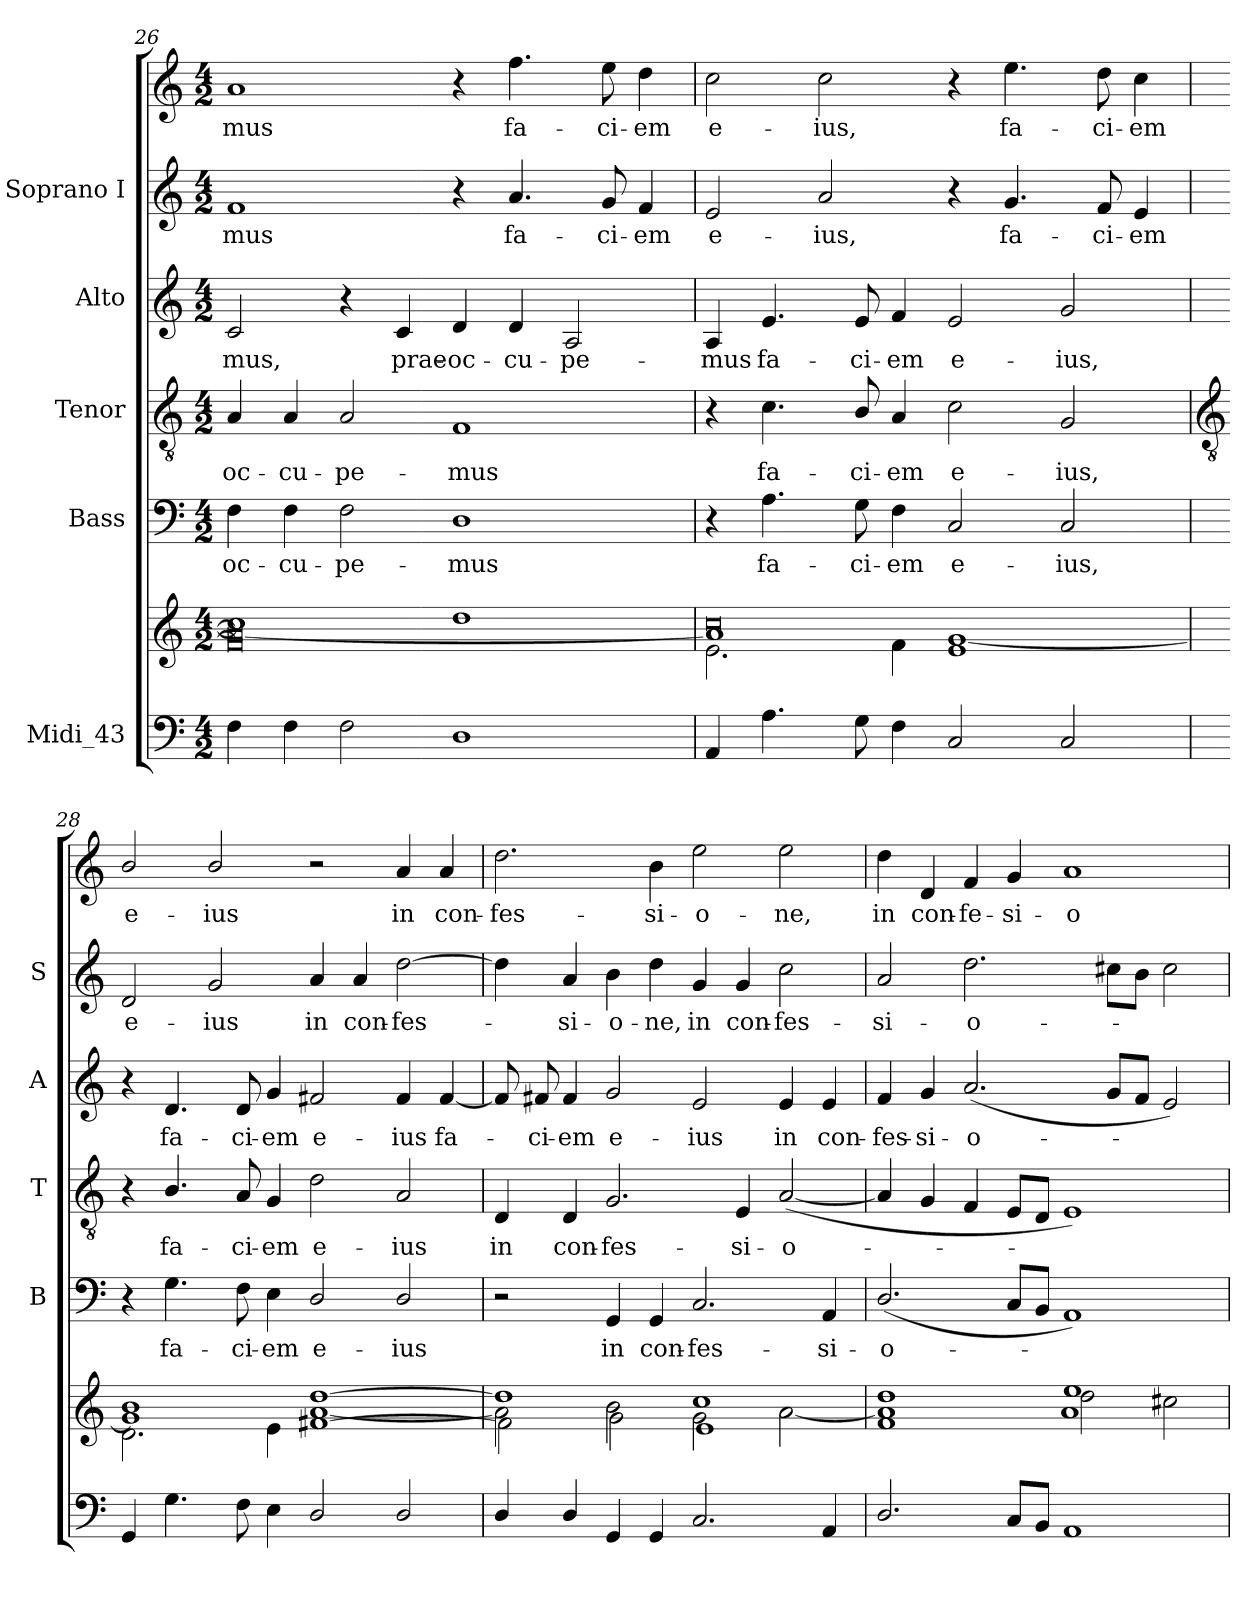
**kern	**kern	**kern	**text	**kern	**text	**kern	**text	**kern	**text	**kern	**text
*part5	*part5	*part4	*part4	*part3	*part3	*part2	*part2	*part1	*part1	*part1	*part1
*staff7	*staff6	*staff5	*staff5	*staff4	*staff4	*staff3	*staff3	*staff2	*staff2	*staff1	*staff1
*I"Midi_43	*	*I"Bass	*	*I"Tenor	*	*I"Alto	*	*I"Soprano I	*	*	*
*	*	*I'B	*	*I'T	*	*I'A	*	*I'S	*	*	*
*clefF4	*clefG2	*clefF4	*	*clefGv2	*	*clefG2	*	*clefG2	*	*clefG2	*
*k[]	*k[]	*k[]	*	*k[]	*	*k[]	*	*k[]	*	*k[]	*
*C:	*C:	*C:	*	*C:	*	*C:	*	*C:	*	*C:	*
*M4/2	*M4/2	*M4/2	*	*M4/2	*	*M4/2	*	*M4/2	*	*M4/2	*
=26	=26	=26	=26	=26	=26	=26	=26	=26	=26	=26	=26
*	*^	*	*	*	*	*	*	*	*	*	*
*	*	*^	*	*	*	*	*	*	*	*	*	*
!	!	!	!	!	!LO:LY:b	!	!LO:LY:b	!	!LO:LY:b	!	!LO:LY:b	!	!LO:LY:b
4F	1cc/]	0a\_	0f\]	4F	-oc-	4A	-oc-	2c	-mus,	1f	mus	1a	-mus
!	!	!	!	!	!LO:LY:b	!	!LO:LY:b	!	!	!	!	!	!
4F	.	.	.	4F	-cu-	4A	-cu-	.	.	.	.	.	.
!	!	!	!	!	!LO:LY:b	!	!LO:LY:b	!	!	!	!	!	!
2F	.	.	.	2F	-pe-	2A	-pe-	4r	.	.	.	.	.
!	!	!	!	!	!	!	!	!	!LO:LY:b	!	!	!	!
.	.	.	.	.	.	.	.	4c	prae-	.	.	.	.
!	!	!	!	!	!LO:LY:b	!	!LO:LY:b	!	!LO:LY:b	!	!	!	!
1D	1dd/	.	.	1D	-mus	1F	-mus	4d	-oc-	4r	.	4r	.
!	!	!	!	!	!	!	!	!	!LO:LY:b	!	!LO:LY:b	!	!LO:LY:b
.	.	.	.	.	.	.	.	4d	-cu-	4.a	fa-	4.ff	fa-
!	!	!	!	!	!	!	!	!	!LO:LY:b	!	!	!	!
.	.	.	.	.	.	.	.	2A	-pe-	.	.	.	.
!	!	!	!	!	!	!	!	!	!	!	!LO:LY:b	!	!LO:LY:b
.	.	.	.	.	.	.	.	.	.	8g	-ci-	8ee	-ci-
!	!	!	!	!	!	!	!	!	!	!	!LO:LY:b	!	!LO:LY:b
.	.	.	.	.	.	.	.	.	.	4f	-em	4dd	-em
=27	=27	=27	=27	=27	=27	=27	=27	=27	=27	=27	=27	=27	=27
!	!	!	!	!	!	!	!	!	!LO:LY:b	!	!LO:LY:b	!	!LO:LY:b
4AA	0cc/	1a\]	2.e\	4r	.	4r	.	4A	-mus	2e	e-	2cc	e-
!	!	!	!	!	!LO:LY:b	!	!LO:LY:b	!	!LO:LY:b	!	!	!	!
4.A	.	.	.	4.A	fa-	4.c	fa-	4.e	fa-	.	.	.	.
!	!	!	!	!	!	!	!	!	!	!	!LO:LY:b	!	!LO:LY:b
.	.	.	.	.	.	.	.	.	.	2a	-ius,	2cc	-ius,
!	!	!	!	!	!LO:LY:b	!	!LO:LY:b	!	!LO:LY:b	!	!	!	!
8G	.	.	.	8G	-ci-	8B/	-ci-	8e	-ci-	.	.	.	.
!	!	!	!	!	!LO:LY:b	!	!LO:LY:b	!	!LO:LY:b	!	!	!	!
4F	.	.	4f\	4F	-em	4A	-em	4f	-em	.	.	.	.
!	!	!	!	!	!LO:LY:b	!	!LO:LY:b	!	!LO:LY:b	!	!	!	!
2C	.	[1g\	1e\	2C	e-	2c	e-	2e	e-	4r	.	4r	.
!	!	!	!	!	!	!	!	!	!	!	!LO:LY:b	!	!LO:LY:b
.	.	.	.	.	.	.	.	.	.	4.g	fa-	4.ee	fa-
!	!	!	!	!	!LO:LY:b	!	!LO:LY:b	!	!LO:LY:b	!	!	!	!
2C	.	.	.	2C	-ius,	2G	-ius,	2g	-ius,	.	.	.	.
!	!	!	!	!	!	!	!	!	!	!	!LO:LY:b	!	!LO:LY:b
.	.	.	.	.	.	.	.	.	.	8f	-ci-	8dd	-ci-
!	!	!	!	!	!	!	!	!	!	!	!LO:LY:b	!	!LO:LY:b
.	.	.	.	.	.	.	.	.	.	4e	-em	4cc	-em
!!LO:LB:g=z
=28	=28	=28	=28	=28	=28	=28	=28	=28	=28	=28	=28	=28	=28
*	*	*	*	*	*	*clefGv2	*	*	*	*	*	*	*
!	!	!	!	!	!	!	!	!	!	!	!LO:LY:b	!	!LO:LY:b
4GG	1b/	1g\]	2.d\	4r	.	4r	.	4r	.	2d	-e-	2b/	e-
!	!	!	!	!	!LO:LY:b	!	!LO:LY:b	!	!LO:LY:b	!	!	!	!
4.G	.	.	.	4.G	fa-	4.B/	fa-	4.d	fa-	.	.	.	.
!	!	!	!	!	!	!	!	!	!	!	!LO:LY:b	!	!LO:LY:b
.	.	.	.	.	.	.	.	.	.	2g	-ius	2b/	-ius
!	!	!	!	!	!LO:LY:b	!	!LO:LY:b	!	!LO:LY:b	!	!	!	!
8F	.	.	.	8F	-ci-	8A	-ci-	8d	-ci-	.	.	.	.
!	!	!	!	!	!LO:LY:b	!	!LO:LY:b	!	!LO:LY:b	!	!	!	!
4E	.	.	4e\	4E	-em	4G	-em	4g	-em	.	.	.	.
!	!	!	!	!	!LO:LY:b	!	!LO:LY:b	!	!LO:LY:b	!	!LO:LY:b	!	!
2D/	[1dd/	[1a\	[1f#X\	2D/	e-	2d	e-	2f#X	e-	4a	in	2r	.
!	!	!	!	!	!	!	!	!	!	!	!LO:LY:b	!	!
.	.	.	.	.	.	.	.	.	.	4a	con-	.	.
!	!	!	!	!	!LO:LY:b	!	!LO:LY:b	!	!LO:LY:b	!	!LO:LY:b	!	!LO:LY:b
2D/	.	.	.	2D/	-ius	2A	-ius	4f#	-ius	[2dd	-fes-	4a	in
!	!	!	!	!	!	!	!	!	!LO:LY:b	!	!	!	!LO:LY:b
.	.	.	.	.	.	.	.	[4f#	fa-	.	.	4a	con-
=29	=29	=29	=29	=29	=29	=29	=29	=29	=29	=29	=29	=29	=29
!	!	!	!	!	!	!	!LO:LY:b	!	!	!	!	!	!LO:LY:b
4D/	1dd/]	2a\]	2f#\]	2r	.	4D	in	8f#]	.	4dd]	.	2.dd	fes-
!	!	!	!	!	!	!	!	!	!LO:LY:b	!	!	!	!
.	.	.	.	.	.	.	.	8f#	ci-	.	.	.	.
!	!	!	!	!	!	!	!LO:LY:b	!	!LO:LY:b	!	!LO:LY:b	!	!
4D/	.	.	.	.	.	4D	con-	4f#	-em	4a	si-	.	.
!	!	!	!	!	!LO:LY:b	!	!LO:LY:b	!	!LO:LY:b	!	!LO:LY:b	!	!
4GG	.	2b\	2g\	4GG	in	2.G	-fes-	2g	e-	4b	-o-	.	.
!	!	!	!	!	!LO:LY:b	!	!	!	!	!	!LO:LY:b	!	!LO:LY:b
4GG	.	.	.	4GG	con-	.	.	.	.	4dd	-ne,	4b	-si-
!	!	!	!	!	!LO:LY:b	!	!	!	!LO:LY:b	!	!LO:LY:b	!	!LO:LY:b
2.C	1cc/	2g\	1e\	2.C	-fes-	.	.	2e	-ius	4g	in	2ee	-o-
!	!	!	!	!	!	!	!LO:LY:b	!	!	!	!LO:LY:b	!	!
.	.	.	.	.	.	4E	-si-	.	.	4g	con-	.	.
!	!	!	!	!	!	!	!LO:LY:b	!	!LO:LY:b	!	!LO:LY:b	!	!LO:LY:b
.	.	[2a\	.	.	.	(<[2A	-o-	4e	in	2cc	-fes-	2ee	-ne,
!	!	!	!	!	!LO:LY:b	!	!	!	!LO:LY:b	!	!	!	!
4AA	.	.	.	4AA	-si-	.	.	4e	con-	.	.	.	.
=30	=30	=30	=30	=30	=30	=30	=30	=30	=30	=30	=30	=30	=30
!	!	!	!	!	!LO:LY:b	!	!	!	!LO:LY:b	!	!LO:LY:b	!	!LO:LY:b
2.D/	1dd/	1a\]	1f\	(<2.D/	-o-	4A]	.	4f	-fes-	2a	-si-	4dd	-in
!	!	!	!	!	!	!	!	!	!LO:LY:b	!	!	!	!LO:LY:b
.	.	.	.	.	.	4G	.	4g	-si-	.	.	4d	con-
!	!	!	!	!	!	!	!	!	!LO:LY:b	!	!LO:LY:b	!	!LO:LY:b
.	.	.	.	.	.	4F	.	(<2.a	-o-	2.dd	-o-	4f	-fe-
!	!	!	!	!	!	!	!	!	!	!	!	!	!LO:LY:b
8CL	.	.	.	8CL	.	8EL	.	.	.	.	.	4g	-si-
8BBJ	.	.	.	8BBJ	.	8DJ	.	.	.	.	.	.	.
!	!	!	!	!	!	!	!	!	!	!	!	!	!LO:LY:b
1AA	1ee/	2dd\	1a\	1AA)	.	1E)	.	.	.	.	.	1a	-o-
.	.	.	.	.	.	.	.	8gL	.	8cc#XL	.	.	.
.	.	.	.	.	.	.	.	8fJ	.	8bJ	.	.	.
.	.	2cc#X\	.	.	.	.	.	2e)	.	2cc#	.	.	.
*	*v	*v	*v	*	*	*	*	*	*	*	*	*	*
=	=	=	=	=	=	=	=	=	=	=	=
*-	*-	*-	*-	*-	*-	*-	*-	*-	*-	*-	*-
